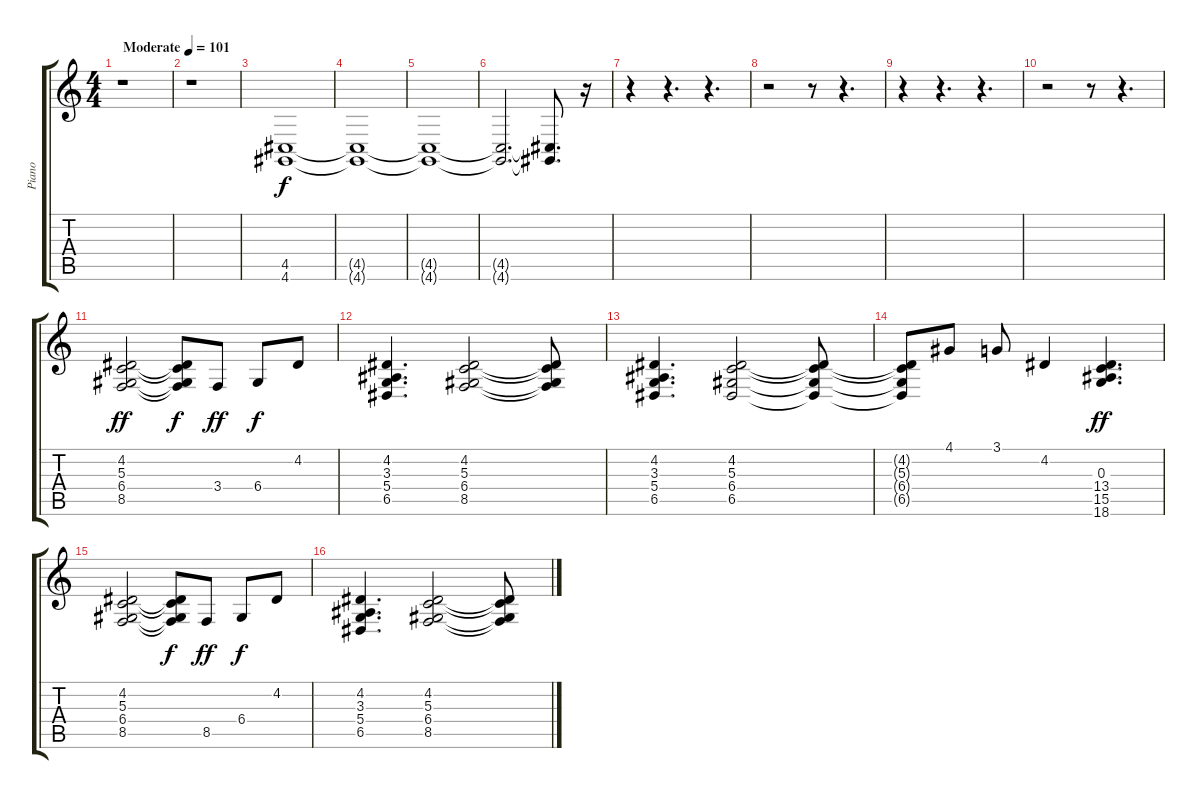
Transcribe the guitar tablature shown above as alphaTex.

\track ("Piano" "Piano") {instrument brightacousticpiano}
\staff {score tabs}
\tuning (E4 B3 G3 D3 A2 E2) {hide}
\ts (4 4)
\tempo (101 "Moderate")
\clef g2
\ks c
r.1{dy f instrument brightacousticpiano} |
r.1 |
(4.5 4.6).1 |
(4.5{t} 4.6{t}).1 |
(4.5{t} 4.6{t}).1 |
(4.5{t} 4.6{t}).2{d} (4.5{t} 4.6{t}).8{d} r.16 |
r.4 r.4{d} r.4{d} |
r.2 r.8 r.4{d} |
r.4 r.4{d} r.4{d} |
r.2 r.8 r.4{d} |
(4.2 5.3 6.4 8.5).2{dy ff} (4.2{t} 5.3{t} 6.4{t} 8.5{t}).8{dy f} 3.4.8{dy ff} 6.4.8{dy f} 4.2.8 |
(4.2 3.3 5.4 6.5).4{d} (4.2 5.3 6.4 8.5).2 (4.2{t} 5.3{t} 6.4{t} 8.5{t}).8 |
(4.2 3.3 5.4 6.5).4{d} (4.2 5.3 6.4 6.5).2 (4.2{t} 5.3{t} 6.4{t} 6.5{t}).8 |
(4.2{t} 5.3{t} 6.4{t} 6.5{t}).8 4.1.8 3.1.8 4.2.4 (0.3 13.4 15.5 18.6).4{d dy ff} |
(4.2 5.3 6.4 8.5).2 (4.2{t} 5.3{t} 6.4{t} 8.5{t}).8{dy f} 8.5.8{dy ff} 6.4.8{dy f} 4.2.8 |
(4.2 3.3 5.4 6.5).4{d} (4.2 5.3 6.4 8.5).2 (4.2{t} 5.3{t} 6.4{t} 8.5{t}).8
